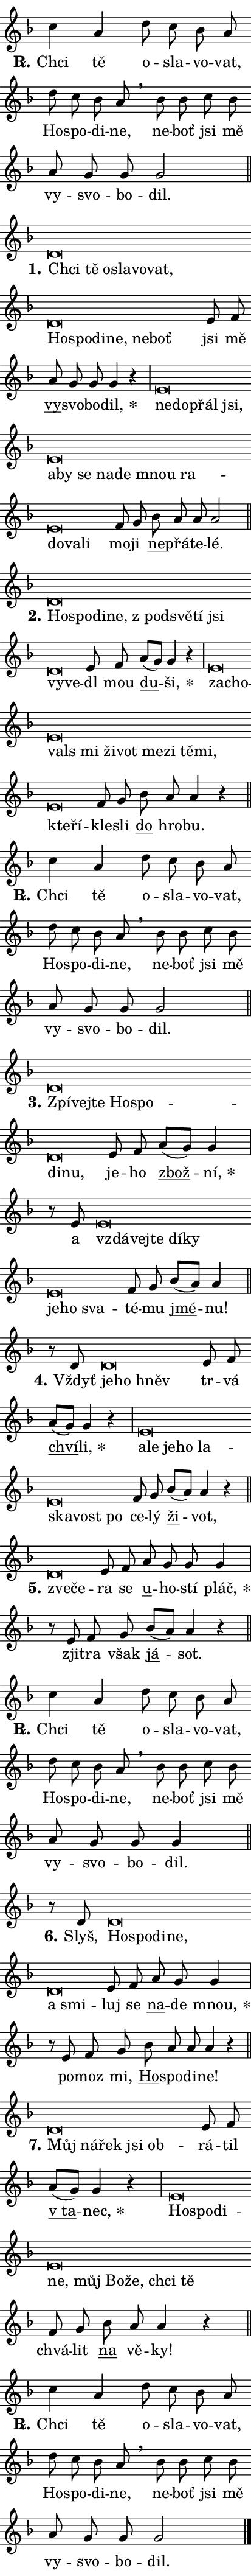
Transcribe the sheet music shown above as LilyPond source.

\version "2.22.1"
\header { tagline = "" }
\paper {
  indent = 0\cm
  top-margin = 0\cm
  right-margin = 0\cm
  bottom-margin = 0\cm
  left-margin = 0\cm
  paper-width = 7\cm
  page-breaking = #ly:one-page-breaking
  system-system-spacing.basic-distance = #11
  score-system-spacing.basic-distance = #11
  ragged-last = ##f
}


%% Author: Thomas Morley
%% https://lists.gnu.org/archive/html/lilypond-user/2020-05/msg00002.html
#(define (line-position grob)
"Returns position of @var[grob} in current system:
   @code{'start}, if at first time-step
   @code{'end}, if at last time-step
   @code{'middle} otherwise
"
  (let* ((col (ly:item-get-column grob))
         (ln (ly:grob-object col 'left-neighbor))
         (rn (ly:grob-object col 'right-neighbor))
         (col-to-check-left (if (ly:grob? ln) ln col))
         (col-to-check-right (if (ly:grob? rn) rn col))
         (break-dir-left
           (and
             (ly:grob-property col-to-check-left 'non-musical #f)
             (ly:item-break-dir col-to-check-left)))
         (break-dir-right
           (and
             (ly:grob-property col-to-check-right 'non-musical #f)
             (ly:item-break-dir col-to-check-right))))
        (cond ((eqv? 1 break-dir-left) 'start)
              ((eqv? -1 break-dir-right) 'end)
              (else 'middle))))

#(define (tranparent-at-line-position vctor)
  (lambda (grob)
  "Relying on @code{line-position} select the relevant enry from @var{vctor}.
Used to determine transparency,"
    (case (line-position grob)
      ((end) (not (vector-ref vctor 0)))
      ((middle) (not (vector-ref vctor 1)))
      ((start) (not (vector-ref vctor 2))))))

noteHeadBreakVisibility =
#(define-music-function (break-visibility)(vector?)
"Makes @code{NoteHead}s transparent relying on @var{break-visibility}"
#{
  \override NoteHead.transparent =
    #(tranparent-at-line-position break-visibility)
#})

#(define delete-ledgers-for-transparent-note-heads
  (lambda (grob)
    "Reads whether a @code{NoteHead} is transparent.
If so this @code{NoteHead} is removed from @code{'note-heads} from
@var{grob}, which is supposed to be @code{LedgerLineSpanner}.
As a result ledgers are not printed for this @code{NoteHead}"
    (let* ((nhds-array (ly:grob-object grob 'note-heads))
           (nhds-list
             (if (ly:grob-array? nhds-array)
                 (ly:grob-array->list nhds-array)
                 '()))
           ;; Relies on the transparent-property being done before
           ;; Staff.LedgerLineSpanner.after-line-breaking is executed.
           ;; This is fragile ...
           (to-keep
             (remove
               (lambda (nhd)
                 (ly:grob-property nhd 'transparent #f))
               nhds-list)))
      ;; TODO find a better method to iterate over grob-arrays, similiar
      ;; to filter/remove etc for lists
      ;; For now rebuilt from scratch
      (set! (ly:grob-object grob 'note-heads)  '())
      (for-each
        (lambda (nhd)
          (ly:pointer-group-interface::add-grob grob 'note-heads nhd))
        to-keep))))

hideNotes = {
  \noteHeadBreakVisibility #begin-of-line-visible
}
unHideNotes = {
  \noteHeadBreakVisibility #all-visible
}

% work-around for resetting accidentals
% https://lilypond.org/doc/v2.23/Documentation/notation/displaying-rhythms#unmetered-music
cadenzaMeasure = {
  \cadenzaOff
  \partial 1024 s1024
  \cadenzaOn
}

#(define-markup-command (accent layout props text) (markup?)
  "Underline accented syllable"
  (interpret-markup layout props
    #{\markup \override #'(offset . 4.3) \underline { #text }#}))

responsum = \markup \concat {
  "R" \hspace #-1.05 \path #0.1 #'((moveto 0 0.07) (lineto 0.9 0.8)) \hspace #0.05 "."
}

\layout {
    \context {
        \Staff
        \remove "Time_signature_engraver"
        \override LedgerLineSpanner.after-line-breaking = #delete-ledgers-for-transparent-note-heads
    }
    \context {
        \Voice {
            \override NoteHead.output-attributes = #'((class . "notehead"))
            \override Hairpin.height = #0.55
        }
    }
    \context {
        \Lyrics {
            \override StanzaNumber.output-attributes = #'((class . "stanzanumber"))
            \override LyricSpace.minimum-distance = #0.9
            \override LyricText.font-name = #"TeX Gyre Schola"
            \override LyricText.font-size = 1
            \override StanzaNumber.font-name = #"TeX Gyre Schola Bold"
            \override StanzaNumber.font-size = 1
        }
    }
}

% magnetic-lyrics.ily
%
%   written by
%     Jean Abou Samra <jean@abou-samra.fr>
%     Werner Lemberg <wl@gnu.org>
%
%   adapted by
%     Jiri Hon <jiri.hon@gmail.com>
%
% Version 2022-Apr-15

% https://www.mail-archive.com/lilypond-user@gnu.org/msg149350.html

#(define (Left_hyphen_pointer_engraver context)
   "Collect syllable-hyphen-syllable occurrences in lyrics and store
them in properties.  This engraver only looks to the left.  For
example, if the lyrics input is @code{foo -- bar}, it does the
following.

@itemize @bullet
@item
Set the @code{text} property of the @code{LyricHyphen} grob between
@q{foo} and @q{bar} to @code{foo}.

@item
Set the @code{left-hyphen} property of the @code{LyricText} grob with
text @q{foo} to the @code{LyricHyphen} grob between @q{foo} and
@q{bar}.
@end itemize

Use this auxiliary engraver in combination with the
@code{lyric-@/text::@/apply-@/magnetic-@/offset!} hook."
   (let ((hyphen #f)
         (text #f))
     (make-engraver
      (acknowledgers
       ((lyric-syllable-interface engraver grob source-engraver)
        (set! text grob)))
      (end-acknowledgers
       ((lyric-hyphen-interface engraver grob source-engraver)
        ;(when (not (grob::has-interface grob 'lyric-space-interface))
          (set! hyphen grob)));)
      ((stop-translation-timestep engraver)
       (when (and text hyphen)
         (ly:grob-set-object! text 'left-hyphen hyphen))
       (set! text #f)
       (set! hyphen #f)))))

#(define (lyric-text::apply-magnetic-offset! grob)
   "If the space between two syllables is less than the value in
property @code{LyricText@/.details@/.squash-threshold}, move the right
syllable to the left so that it gets concatenated with the left
syllable.

Use this function as a hook for
@code{LyricText@/.after-@/line-@/breaking} if the
@code{Left_@/hyphen_@/pointer_@/engraver} is active."
   (let ((hyphen (ly:grob-object grob 'left-hyphen #f)))
     (when hyphen
       (let ((left-text (ly:spanner-bound hyphen LEFT)))
         (when (grob::has-interface left-text 'lyric-syllable-interface)
           (let* ((common (ly:grob-common-refpoint grob left-text X))
                  (this-x-ext (ly:grob-extent grob common X))
                  (left-x-ext
                   (begin
                     ;; Trigger magnetism for left-text.
                     (ly:grob-property left-text 'after-line-breaking)
                     (ly:grob-extent left-text common X)))
                  ;; `delta` is the gap width between two syllables.
                  (delta (- (interval-start this-x-ext)
                            (interval-end left-x-ext)))
                  (details (ly:grob-property grob 'details))
                  (threshold (assoc-get 'squash-threshold details 0.2)))
             (when (< delta threshold)
               (let* (;; We have to manipulate the input text so that
                      ;; ligatures crossing syllable boundaries are not
                      ;; disabled.  For languages based on the Latin
                      ;; script this is essentially a beautification.
                      ;; However, for non-Western scripts it can be a
                      ;; necessity.
                      (lt (ly:grob-property left-text 'text))
                      (rt (ly:grob-property grob 'text))
                      (is-space (grob::has-interface hyphen 'lyric-space-interface))
                      (space (if is-space " " ""))
                      (space-markup (grob-interpret-markup grob " "))
                      (space-size (interval-length (ly:stencil-extent space-markup X)))
                      (extra-delta (if is-space space-size 0))
                      ;; Append new syllable.
                      (ltrt-space (if (and (string? lt) (string? rt))
                                (string-append lt space rt)
                                (make-concat-markup (list lt space rt))))
                      ;; Right-align `ltrt` to the right side.
                      (ltrt-space-markup (grob-interpret-markup
                               grob
                               (make-translate-markup
                                (cons (interval-length this-x-ext) 0)
                                (make-right-align-markup ltrt-space)))))
                 (begin
                   ;; Don't print `left-text`.
                   (ly:grob-set-property! left-text 'stencil #f)
                   ;; Set text and stencil (which holds all collected
                   ;; syllables so far) and shift it to the left.
                   (ly:grob-set-property! grob 'text ltrt-space)
                   (ly:grob-set-property! grob 'stencil ltrt-space-markup)
                   (ly:grob-translate-axis! grob (- (- delta extra-delta)) X))))))))))


#(define (lyric-hyphen::displace-bounds-first grob)
   ;; Make very sure this callback isn't triggered too early.
   (let ((left (ly:spanner-bound grob LEFT))
         (right (ly:spanner-bound grob RIGHT)))
     (ly:grob-property left 'after-line-breaking)
     (ly:grob-property right 'after-line-breaking)
     (ly:lyric-hyphen::print grob)))

squashThreshold = #0.4

\layout {
  \context {
    \Lyrics
    \consists #Left_hyphen_pointer_engraver
    \override LyricText.after-line-breaking =
      #lyric-text::apply-magnetic-offset!
    \override LyricHyphen.stencil = #lyric-hyphen::displace-bounds-first
    \override LyricText.details.squash-threshold = \squashThreshold
    \override LyricHyphen.minimum-distance = 0
    \override LyricHyphen.minimum-length = \squashThreshold
  }
}

squash = \override LyricText.details.squash-threshold = 9999
unSquash = \override LyricText.details.squash-threshold = \squashThreshold

left = \override LyricText.self-alignment-X = #LEFT
unLeft = \revert LyricText.self-alignment-X

starOffset = #(lambda (grob) 
                (let ((x_offset (ly:self-alignment-interface::aligned-on-x-parent grob)))
                  (if (= x_offset 0) 0 (+ x_offset 1.2))))

star = #(define-music-function (syllable)(string?)
"Append star separator at the end of a syllable"
#{
  \once \override LyricText.X-offset = #starOffset
  \lyricmode { \markup {
    #syllable
    \override #'((font-name . "TeX Gyre Schola Bold")) \hspace #0.2 \lower #0.65 \larger "*"
  } }
#})

starAccent = #(define-music-function (syllable)(string?)
"Append star separator at the end of a syllable and make accent"
#{
  \once \override LyricText.X-offset = #starOffset
  \lyricmode { \markup {
    \accent #syllable
    \override #'((font-name . "TeX Gyre Schola Bold")) \hspace #0.2 \lower #0.65 \larger "*"
  } }
#})

breath = #(define-music-function (syllable)(string?)
"Append breathing indicator at the end of a syllable"
#{
  \lyricmode { \markup { #syllable "+" } }
#})

optionalBreath = #(define-music-function (syllable)(string?)
"Append optional breathing indicator at the end of a syllable"
#{
  \lyricmode { \markup { #syllable "(+)" } }
#})


\score {
    <<
        \new Voice = "melody" { \cadenzaOn \key f \major \relative { c''4 a d8 c bes a \bar "" d c bes a \breathe \bar "" bes bes c bes \bar "" a g g g2 \cadenzaMeasure \bar "||" \break }
\relative { d'\breve*1/16 \hideNotes \breve*1/16 \bar "" \breve*1/16 \bar "" \breve*1/16 \bar "" \breve*1/16 \bar "" \breve*1/16 \bar "" \breve*1/16 \bar "" \breve*1/16 \bar "" \breve*1/16 \bar "" \breve*1/16 \bar "" \breve*1/16 \breve*1/16 \bar "" \unHideNotes e8 f \bar "" a g g g4 r \cadenzaMeasure \bar "|" e\breve*1/16 \hideNotes \breve*1/16 \bar "" \breve*1/16 \bar "" \breve*1/16 \bar "" \breve*1/16 \bar "" \breve*1/16 \bar "" \breve*1/16 \bar "" \breve*1/16 \bar "" \breve*1/16 \bar "" \breve*1/16 \bar "" \breve*1/16 \bar "" \breve*1/16 \bar "" \breve*1/16 \breve*1/16 \bar "" \unHideNotes f8 g \bar "" bes a a a2 \cadenzaMeasure \bar "||" \break }
\relative { d'\breve*1/16 \hideNotes \breve*1/16 \bar "" \breve*1/16 \bar "" \breve*1/16 \bar "" \breve*1/16 \bar "" \breve*1/16 \bar "" \breve*1/16 \bar "" \breve*1/16 \bar "" \breve*1/16 \breve*1/16 \bar "" \unHideNotes e8 f \bar "" a[( g)] g4 r \cadenzaMeasure \bar "|" e\breve*1/16 \hideNotes \breve*1/16 \bar "" \breve*1/16 \bar "" \breve*1/16 \bar "" \breve*1/16 \bar "" \breve*1/16 \bar "" \breve*1/16 \bar "" \breve*1/16 \bar "" \breve*1/16 \bar "" \breve*1/16 \bar "" \breve*1/16 \breve*1/16 \bar "" \unHideNotes f8 g \bar "" bes a a4 r \cadenzaMeasure \bar "||" \break }
\relative { c''4 a d8 c bes a \bar "" d c bes a \breathe \bar "" bes bes c bes \bar "" a g g g2 \cadenzaMeasure \bar "||" \break }
\relative { d'\breve*1/16 \hideNotes \breve*1/16 \bar "" \breve*1/16 \bar "" \breve*1/16 \bar "" \breve*1/16 \bar "" \breve*1/16 \breve*1/16 \bar "" \unHideNotes e8 f \bar "" a[( g)] g4 \cadenzaMeasure \bar "|" r8 e e\breve*1/16 \hideNotes \breve*1/16 \bar "" \breve*1/16 \bar "" \breve*1/16 \bar "" \breve*1/16 \bar "" \breve*1/16 \bar "" \breve*1/16 \breve*1/16 \bar "" \unHideNotes f8 g \bar "" bes[( a)] a4 \cadenzaMeasure \bar "||" \break }
\relative { r8 d' d\breve*1/16 \hideNotes \breve*1/16 \breve*1/16 \bar "" \unHideNotes e8 f \bar "" a[( g)] g4 r \cadenzaMeasure \bar "|" e\breve*1/16 \hideNotes \breve*1/16 \bar "" \breve*1/16 \bar "" \breve*1/16 \bar "" \breve*1/16 \bar "" \breve*1/16 \bar "" \breve*1/16 \breve*1/16 \bar "" \unHideNotes f8 g \bar "" bes[( a)] a4 r \cadenzaMeasure \bar "||" \break }
\relative { d'\breve*1/16 \hideNotes \breve*1/16 \bar "" \unHideNotes e8 f \bar "" a g g g4 \cadenzaMeasure \bar "|" r8 e f g \bar "" bes[( a)] a4 r \cadenzaMeasure \bar "||" \break }
\relative { c''4 a d8 c bes a \bar "" d c bes a \breathe \bar "" bes bes c bes \bar "" a g g g4 \cadenzaMeasure \bar "||" \break }
\relative { r8 d' d\breve*1/16 \hideNotes \breve*1/16 \bar "" \breve*1/16 \bar "" \breve*1/16 \bar "" \breve*1/16 \breve*1/16 \bar "" \unHideNotes e8 f \bar "" a g g4 \cadenzaMeasure \bar "|" r8 e8 f8 g \bar "" bes a a a4 r \cadenzaMeasure \bar "||" \break }
\relative { d'\breve*1/16 \hideNotes \breve*1/16 \bar "" \breve*1/16 \bar "" \breve*1/16 \breve*1/16 \bar "" \unHideNotes e8 f \bar "" a[( g)] g4 r \cadenzaMeasure \bar "|" e\breve*1/16 \hideNotes \breve*1/16 \bar "" \breve*1/16 \bar "" \breve*1/16 \bar "" \breve*1/16 \bar "" \breve*1/16 \bar "" \breve*1/16 \bar "" \breve*1/16 \breve*1/16 \bar "" \unHideNotes f8 g \bar "" bes a a4 r \cadenzaMeasure \bar "||" \break }
\relative { c''4 a d8 c bes a \bar "" d c bes a \breathe \bar "" bes bes c bes \bar "" a g g g2 \cadenzaMeasure \bar "||" \break } \bar "|." }
        \new Lyrics \lyricsto "melody" { \lyricmode { \set stanza = \responsum
Chci tě o -- sla -- vo -- vat, Ho -- spo -- di -- ne, ne -- boť jsi mě vy -- svo -- bo -- dil.
\set stanza = "1."
\left Chci \squash tě o -- sla -- vo -- vat, Ho -- spo -- di -- ne, ne -- boť \unLeft \unSquash jsi mě \markup \accent vy -- svo -- bo -- \star dil, \left ne -- \squash do -- přál jsi, a -- by se na -- de mnou ra -- do -- va -- li \unLeft \unSquash mo -- ji \markup \accent ne -- přá -- te -- lé.
\set stanza = "2."
\left Ho -- \squash spo -- di -- ne, "z pod" -- svě -- tí jsi vy -- ve -- \unLeft \unSquash dl mou \markup \accent du -- \star ši, \left za -- \squash cho -- vals mi ži -- vot me -- zi tě -- mi, kte -- ří -- \unLeft \unSquash kle -- sli \markup \accent do hro -- bu.
\set stanza = \responsum
Chci tě o -- sla -- vo -- vat, Ho -- spo -- di -- ne, ne -- boť jsi mě vy -- svo -- bo -- dil.
\set stanza = "3."
\left Zpí -- \squash vej -- te Ho -- spo -- di -- nu, \unLeft \unSquash je -- ho \markup \accent zbož -- \star ní, a \left vzdá -- \squash vej -- te dí -- ky je -- ho sva -- \unLeft \unSquash té -- mu \markup \accent jmé -- nu!
\set stanza = "4."
Vždyť \left je -- \squash ho hněv \unLeft \unSquash tr -- vá \markup \accent chví -- \star li, \left a -- \squash le je -- ho la -- ska -- vost po \unLeft \unSquash ce -- lý \markup \accent ži -- vot,
\set stanza = "5."
\left zve -- \squash če -- \unLeft \unSquash ra se \markup \accent u -- ho -- stí \star pláč, zji -- tra však \markup \accent já -- sot.
\set stanza = \responsum
Chci tě o -- sla -- vo -- vat, Ho -- spo -- di -- ne, ne -- boť jsi mě vy -- svo -- bo -- dil.
\set stanza = "6."
Slyš, \left Ho -- \squash spo -- di -- ne, a smi -- \unLeft \unSquash luj se \markup \accent na -- de \star mnou, po -- moz mi, \markup \accent Ho -- spo -- di -- ne!
\set stanza = "7."
\left Můj \squash ná -- řek jsi ob -- \unLeft \unSquash rá -- til \markup \accent "v ta" -- \star nec, \left Ho -- \squash spo -- di -- ne, můj Bo -- že, chci tě \unLeft \unSquash chvá -- lit \markup \accent na vě -- ky!
\set stanza = \responsum
Chci tě o -- sla -- vo -- vat, Ho -- spo -- di -- ne, ne -- boť jsi mě vy -- svo -- bo -- dil. } }
    >>
    \layout {}
}
